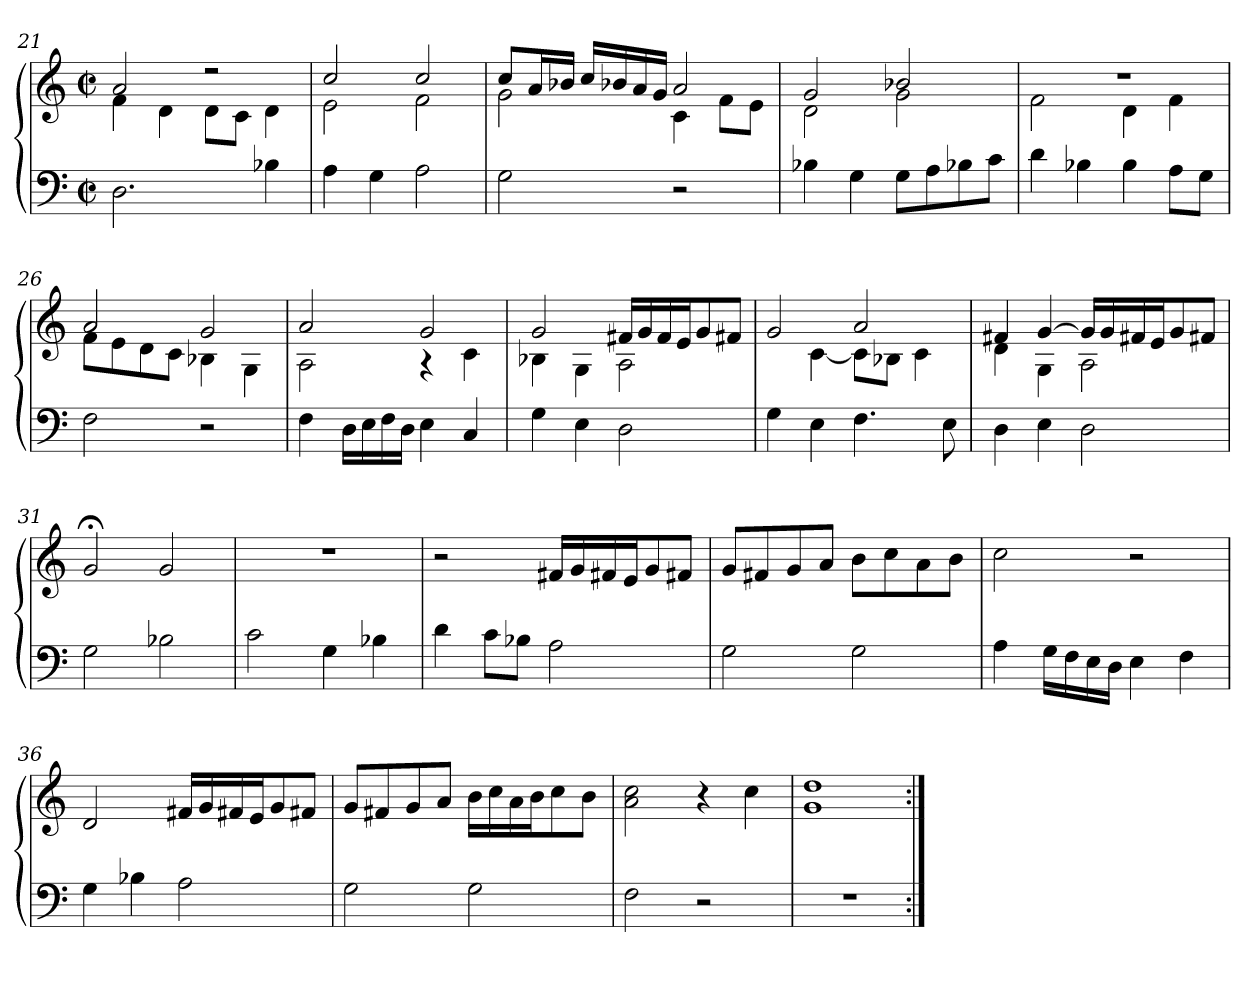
**kern	**kern
*part1	*part1
*staff2	*staff1
!!LO:LB:g=z
*clefF4	*clefG2
*k[]	*k[]
*M2/2	*M2/2
*met(c|)	*met(c|)
=21	=21
*	*^
2.D\	2a/	4f\
.	.	4d\
.	2r	8d\L
.	.	8c\J
4B-X\	.	4d\
=22	=22	=22
4A\	2cc/	2e\
4G\	.	.
2A\	2cc/	2f\
=23	=23	=23
2G\	8cc/L	2g\
.	16a/L	.
.	16b-X/JJ	.
.	16cc/LL	.
.	16b-X/	.
.	16a/	.
.	16g/JJ	.
2r	2a/	4c\
.	.	8f\L
.	.	8e\J
=24	=24	=24
4B-X\	2g/	2d\
4G\	.	.
8G\L	2b-X/	2g\
8A\	.	.
8B-X\	.	.
8c\J	.	.
!!LO:PB:g=z	!!
=25	=25	=25
4d\	1r	2f\
4B-X\	.	.
4B-\	.	4d\
8A\L	.	4f\
8G\J	.	.
=26	=26	=26
2F\	2a/	8f\L
.	.	8e\
.	.	8d\
.	.	8c\J
2r	2g/	4B-X\
.	.	4G\
=27	=27	=27
4F\	2a/	2A\
16D\LL	.	.
16E\	.	.
16F\	.	.
16D\JJ	.	.
4E\	2g/	4r
4C/	.	4c\
=28	=28	=28
4G\	2g/	4B-X\
4E\	.	4G\
2D\	16f#X/LL	2A\
.	16g/	.
.	16f#/	.
.	16e/J	.
.	8g/	.
.	8f#X/J	.
=29	=29	=29
4G\	2g/	4ryy
4E\	.	[4c\
4.F\	2a/	8c\L]
.	.	8B-X\J
.	.	4c\
8E\	.	.
!!LO:LB:g=z	!!
=30	=30	=30
4D\	4f#X/	4d\
4E\	[4g/	4G\
2D\	16g/LL]	2A\
.	16g/	.
.	16f#X/	.
.	16e/J	.
.	8g/	.
.	8f#X/J	.
*	*v	*v
=31	=31
2G\	2g;</
2B-X\	2g/
=32	=32
2c\	1r
4G\	.
4B-X\	.
=33	=33
4d\	2r
8c\L	.
8B-X\J	.
2A\	16f#X/LL
.	16g/
.	16f#X/
.	16e/J
.	8g/
.	8f#X/J
=34	=34
2G\	8g/L
.	8f#X/
.	8g/
.	8a/J
2G\	8b\L
.	8cc\
.	8a\
.	8b\J
!!LO:LB:g=z
=35	=35
4A\	2cc\
16G\LL	.
16F\	.
16E\	.
16D\JJ	.
4E\	2r
4F\	.
=36	=36
4G\	2d/
4B-X\	.
2A\	16f#X/LL
.	16g/
.	16f#X/
.	16e/J
.	8g/
.	8f#X/J
=37	=37
2G\	8g/L
.	8f#X/
.	8g/
.	8a/J
2G\	16b\LL
.	16cc\
.	16a\
.	16b\J
.	8cc\
.	8b\J
!!LO:LB:g=z
=38	=38
2F\	2a\ 2cc\
2r	4r
.	4cc\
=39	=39
1r	1g 1dd
=:|!	=:|!
*-	*-
